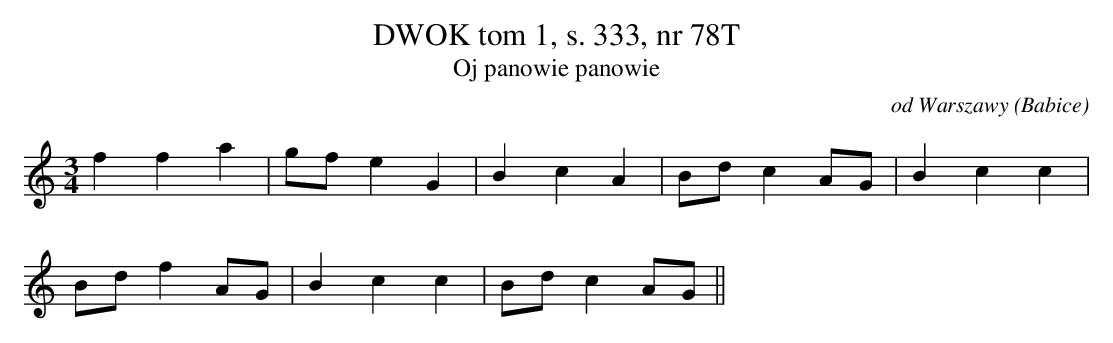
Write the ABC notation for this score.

X:1
T: DWOK tom 1, s. 333, nr 78T
T: Oj panowie panowie
O: od Warszawy (Babice)
M: 3/4
L: 1/8
K: C
f2f2a2 | gfe2G2 | B2c2A2 | Bdc2AG | B2c2c2 |
Bdf2AG | B2c2c2 | Bdc2AG||
